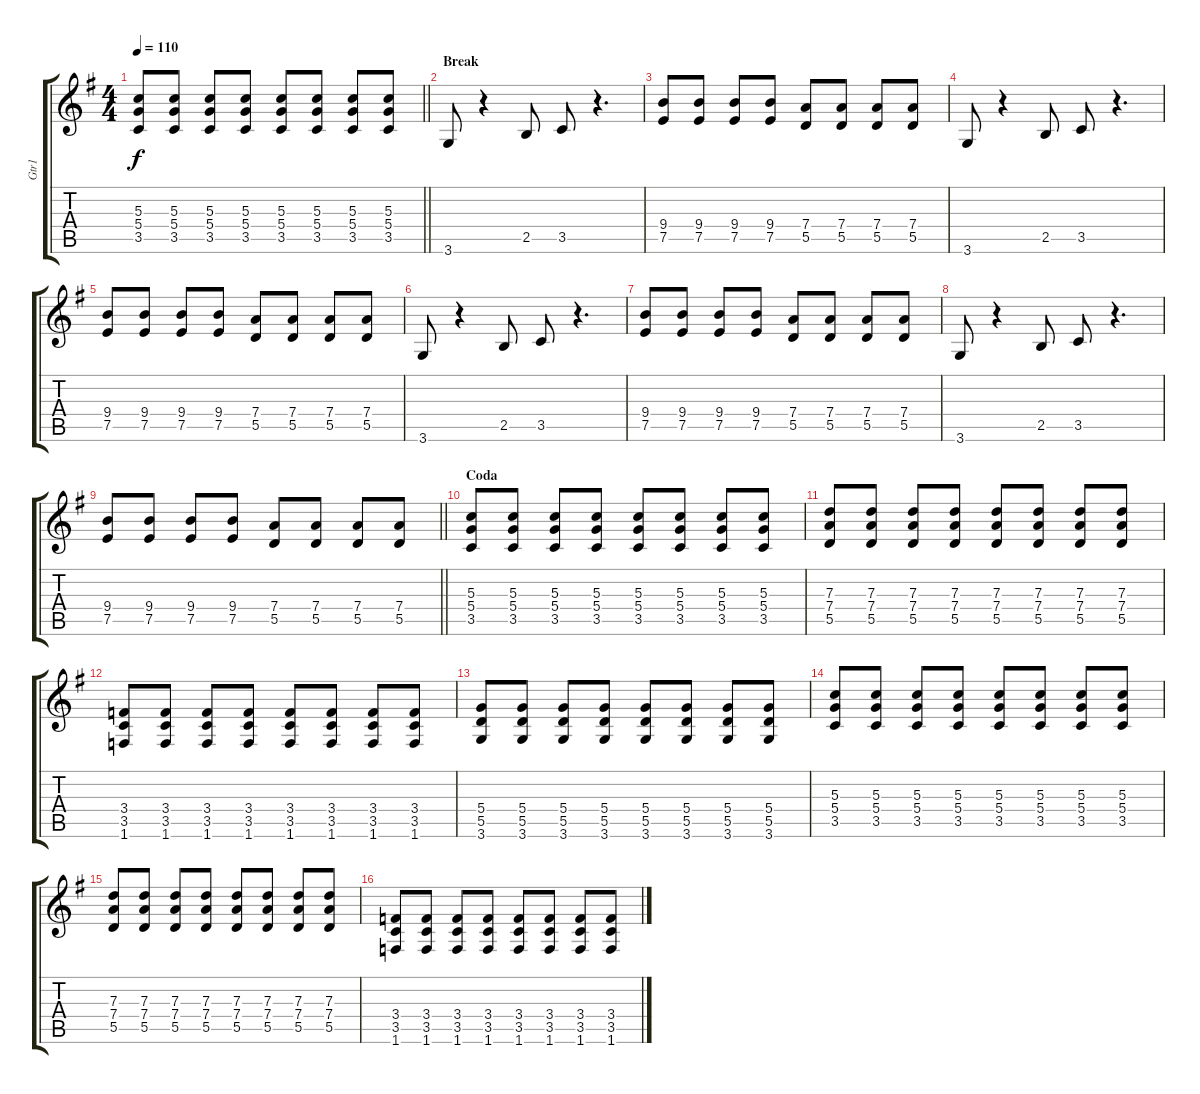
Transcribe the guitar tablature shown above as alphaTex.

\track ("Gtr1" "Gtr1") {instrument overdrivenguitar}
\staff {score tabs}
\tuning (E4 B3 G3 D3 A2 E2) {hide}
\ts (4 4)
\tempo 110
\clef g2
\barLineRight lightlight
\ks g
(5.3 5.4 3.5).8{dy f} (5.3 5.4 3.5).8 (5.3 5.4 3.5).8 (5.3 5.4 3.5).8 (5.3 5.4 3.5).8 (5.3 5.4 3.5).8 (5.3 5.4 3.5).8 (5.3 5.4 3.5).8 |
\section ("" "Break")
3.6.8 r.4 2.5.8 3.5.8 r.4{d} |
(9.4 7.5).8 (9.4 7.5).8 (9.4 7.5).8 (9.4 7.5).8 (7.4 5.5).8 (7.4 5.5).8 (7.4 5.5).8 (7.4 5.5).8 |
3.6.8 r.4 2.5.8 3.5.8 r.4{d} |
(9.4 7.5).8 (9.4 7.5).8 (9.4 7.5).8 (9.4 7.5).8 (7.4 5.5).8 (7.4 5.5).8 (7.4 5.5).8 (7.4 5.5).8 |
3.6.8 r.4 2.5.8 3.5.8 r.4{d} |
(9.4 7.5).8 (9.4 7.5).8 (9.4 7.5).8 (9.4 7.5).8 (7.4 5.5).8 (7.4 5.5).8 (7.4 5.5).8 (7.4 5.5).8 |
3.6.8 r.4 2.5.8 3.5.8 r.4{d} |
\barLineRight lightlight
(9.4 7.5).8 (9.4 7.5).8 (9.4 7.5).8 (9.4 7.5).8 (7.4 5.5).8 (7.4 5.5).8 (7.4 5.5).8 (7.4 5.5).8 |
\section ("" "Coda")
(5.3 5.4 3.5).8 (5.3 5.4 3.5).8 (5.3 5.4 3.5).8 (5.3 5.4 3.5).8 (5.3 5.4 3.5).8 (5.3 5.4 3.5).8 (5.3 5.4 3.5).8 (5.3 5.4 3.5).8 |
(7.3 7.4 5.5).8 (7.3 7.4 5.5).8 (7.3 7.4 5.5).8 (7.3 7.4 5.5).8 (7.3 7.4 5.5).8 (7.3 7.4 5.5).8 (7.3 7.4 5.5).8 (7.3 7.4 5.5).8 |
(3.4 3.5 1.6).8 (3.4 3.5 1.6).8 (3.4 3.5 1.6).8 (3.4 3.5 1.6).8 (3.4 3.5 1.6).8 (3.4 3.5 1.6).8 (3.4 3.5 1.6).8 (3.4 3.5 1.6).8 |
(5.4 5.5 3.6).8 (5.4 5.5 3.6).8 (5.4 5.5 3.6).8 (5.4 5.5 3.6).8 (5.4 5.5 3.6).8 (5.4 5.5 3.6).8 (5.4 5.5 3.6).8 (5.4 5.5 3.6).8 |
(5.3 5.4 3.5).8 (5.3 5.4 3.5).8 (5.3 5.4 3.5).8 (5.3 5.4 3.5).8 (5.3 5.4 3.5).8 (5.3 5.4 3.5).8 (5.3 5.4 3.5).8 (5.3 5.4 3.5).8 |
(7.3 7.4 5.5).8 (7.3 7.4 5.5).8 (7.3 7.4 5.5).8 (7.3 7.4 5.5).8 (7.3 7.4 5.5).8 (7.3 7.4 5.5).8 (7.3 7.4 5.5).8 (7.3 7.4 5.5).8 |
(3.4 3.5 1.6).8 (3.4 3.5 1.6).8 (3.4 3.5 1.6).8 (3.4 3.5 1.6).8 (3.4 3.5 1.6).8 (3.4 3.5 1.6).8 (3.4 3.5 1.6).8 (3.4 3.5 1.6).8
